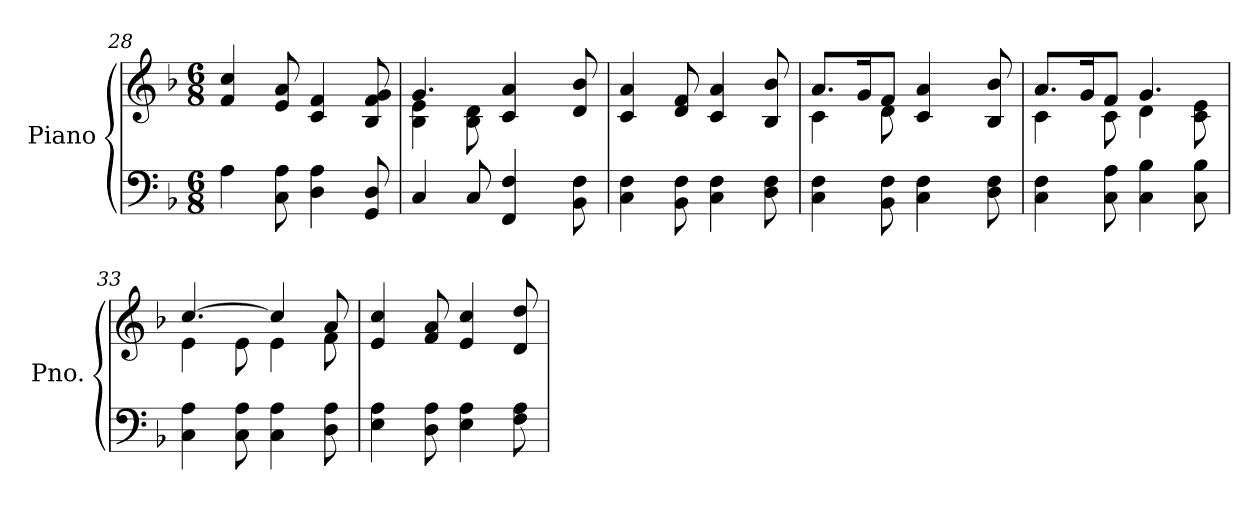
**kern	**kern
*part1	*part1
*staff2	*staff1
*I"Piano	*
*I'Pno.	*
*clefF4	*clefG2
*k[b-]	*k[b-]
*M6/8	*M6/8
=28	=28
4A\	4f/ 4cc/
8C\ 8A\	8e/ 8a/
4D\ 4A\	4c/ 4f/
8GG/ 8D/	8B-/ 8f/ 8g/
=29	=29
*	*^
4C/	4.g/	4B-\ 4e\
8C/	.	8B-\ 8d\
4FF/ 4F/	4c/ 4a/	8rcyy
.	.	4rcyy
8BB-\ 8F\	8d/ 8b-/	.
*	*v	*v
!!LO:PB:g=z
=30	=30
4C\ 4F\	4c/ 4a/
8BB-\ 8F\	8d/ 8f/
4C\ 4F\	4c/ 4a/
8D\ 8F\	8B-/ 8b-/
=31	=31
*	*^
4C\ 4F\	8.a/L	4c\
.	16g/K	.
8BB-\ 8F\	8f/J	8d\
4C\ 4F\	4c/ 4a/	8rcyy
.	.	4rcyy
8D\ 8F\	8B-/ 8b-/	.
=32	=32	=32
4C\ 4F\	8.a/L	4c\
.	16g/K	.
8C\ 8A\	8f/J	8c\
4C\ 4B-\	4.g/	4d\
8C\ 8B-\	.	8c\ 8e\
=33	=33	=33
4C\ 4A\	[4.cc/	4e\
8C\ 8A\	.	8e\
4C\ 4A\	4cc/]	4e\
8D\ 8A\	8a/	8f\
*	*v	*v
=34	=34
4E\ 4A\	4e/ 4cc/
8D\ 8A\	8f/ 8a/
4E\ 4A\	4e/ 4cc/
8F\ 8A\	8d/ 8dd/
=	=
*-	*-
